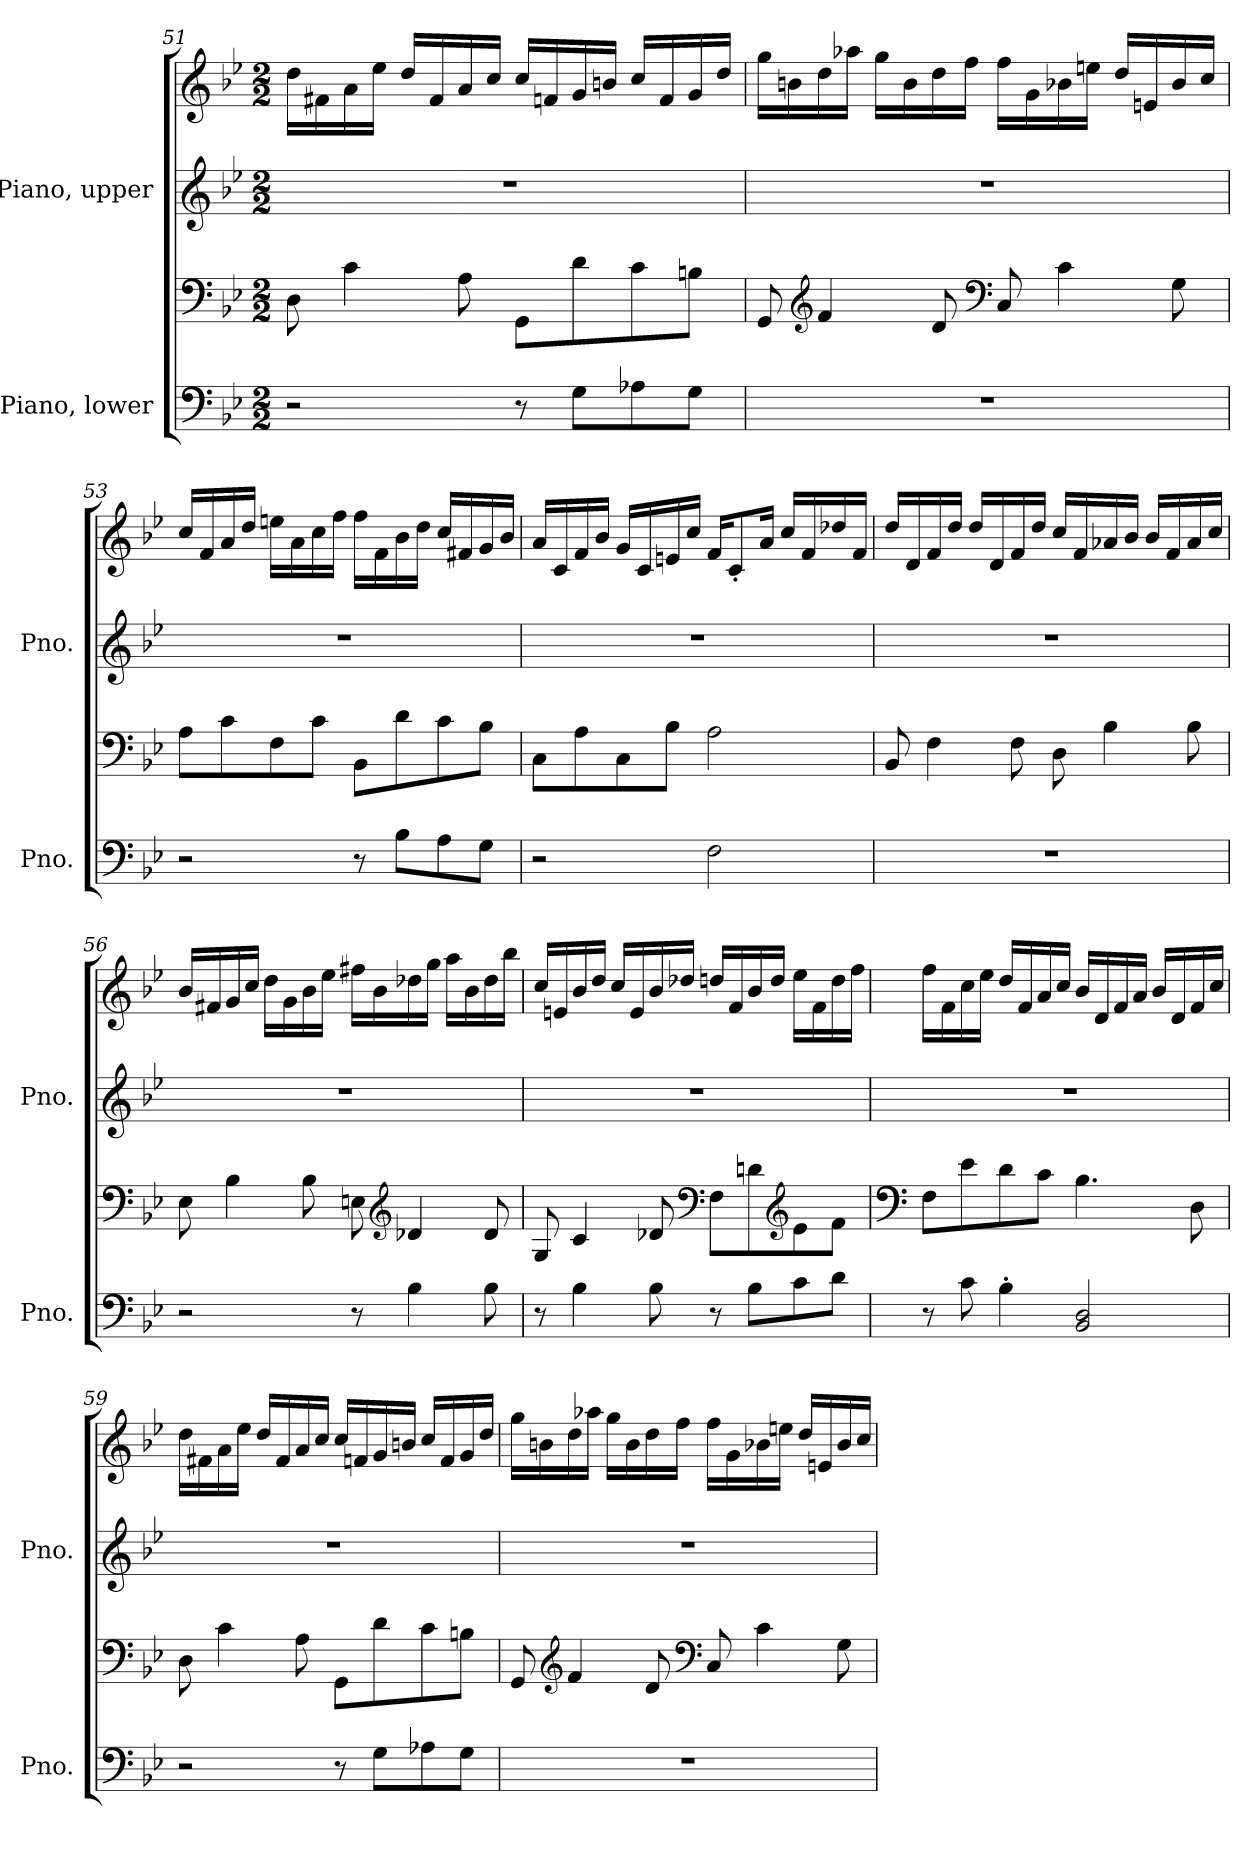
**kern	**kern	**kern	**kern
*part2	*part2	*part1	*part1
*staff4	*staff3	*staff2	*staff1
*I"Piano, lower	*	*I"Piano, upper	*
*I'Pno.	*	*I'Pno.	*
!!LO:PB:g=z
*clefF4	*clefF4	*clefG2	*clefG2
*k[b-e-]	*k[b-e-]	*k[b-e-]	*k[b-e-]
*M2/2	*M2/2	*M2/2	*M2/2
=51	=51	=51	=51
2r	8D\	1r	16dd\LL
.	.	.	16f#X\
.	4c\	.	16a\
.	.	.	16ee-\JJ
.	.	.	16dd/LL
.	.	.	16f#/
.	8A\	.	16a/
.	.	.	16cc/JJ
8r	8GG\L	.	16cc/LL
.	.	.	16fn/
8G\L	8d\	.	16g/
.	.	.	16bn/JJ
8A-X\	8c\	.	16cc/LL
.	.	.	16f/
8G\J	8Bn\J	.	16g/
.	.	.	16dd/JJ
=52	=52	=52	=52
1r	8GG/	1r	16gg\LL
.	.	.	16bn\
*	*clefG2	*	*
.	4f/	.	16dd\
.	.	.	16aa-X\JJ
.	.	.	16gg\LL
.	.	.	16b\
.	8d/	.	16dd\
.	.	.	16ff\JJ
*	*clefF4	*	*
.	8C/	.	16ff\LL
.	.	.	16g\
.	4c\	.	16b-X\
.	.	.	16een\JJ
.	.	.	16dd/LL
.	.	.	16en/
.	8G\	.	16b-/
.	.	.	16cc/JJ
!!LO:LB:g=z
=53	=53	=53	=53
2r	8A\L	1r	16cc/LL
.	.	.	16f/
.	8c\	.	16a/
.	.	.	16dd/JJ
.	8F\	.	16een\LL
.	.	.	16a\
.	8c\J	.	16cc\
.	.	.	16ff\JJ
8r	8BB-\L	.	16ff\LL
.	.	.	16f\
8B-\L	8d\	.	16b-\
.	.	.	16dd\JJ
8A\	8c\	.	16cc/LL
.	.	.	16f#X/
8G\J	8B-\J	.	16g/
.	.	.	16b-/JJ
=54	=54	=54	=54
2r	8C\L	1r	16a/LL
.	.	.	16c/
.	8A\	.	16f/
.	.	.	16b-/JJ
.	8C\	.	16g/LL
.	.	.	16c/
.	8B-\J	.	16en/
.	.	.	16cc/JJ
2F\	2A\	.	16f/KL
.	.	.	8c'/
.	.	.	16a/Jk
.	.	.	16cc/LL
.	.	.	16f/
.	.	.	16dd-X/
.	.	.	16f/JJ
!!LO:LB:g=z
=55	=55	=55	=55
1r	8BB-/	1r	16dd/LL
.	.	.	16d/
.	4F\	.	16f/
.	.	.	16dd/JJ
.	.	.	16dd/LL
.	.	.	16d/
.	8F\	.	16f/
.	.	.	16dd/JJ
.	8D\	.	16cc/LL
.	.	.	16f/
.	4B-\	.	16a-X/
.	.	.	16b-/JJ
.	.	.	16b-/LL
.	.	.	16f/
.	8B-\	.	16a-/
.	.	.	16cc/JJ
=56	=56	=56	=56
2r	8E-\	1r	16b-/LL
.	.	.	16f#X/
.	4B-\	.	16g/
.	.	.	16cc/JJ
.	.	.	16dd\LL
.	.	.	16g\
.	8B-\	.	16b-\
.	.	.	16ee-\JJ
8r	8En\	.	16ff#X\LL
.	.	.	16b-\
*	*clefG2	*	*
4B-\	4d-X/	.	16dd-X\
.	.	.	16gg\JJ
.	.	.	16aa\LL
.	.	.	16b-\
8B-\	8d-/	.	16dd-\
.	.	.	16bb-\JJ
!!LO:PB:g=z
=57	=57	=57	=57
8r	8G/	1r	16cc/LL
.	.	.	16en/
4B-\	4c/	.	16b-/
.	.	.	16dd/JJ
.	.	.	16cc/LL
.	.	.	16e/
8B-\	8d-X/	.	16b-/
.	.	.	16dd-X/JJ
*	*clefF4	*	*
8r	8F\L	.	16ddn/LL
.	.	.	16f/
8B-\L	8dn\	.	16b-/
.	.	.	16dd/JJ
*	*clefG2	*	*
8c\	8e-\	.	16ee-\LL
.	.	.	16f\
8d\J	8f\J	.	16dd\
.	.	.	16ff\JJ
=58	=58	=58	=58
*	*clefF4	*	*
8r	8F\L	1r	16ff\LL
.	.	.	16f\
8c\	8e-\	.	16cc\
.	.	.	16ee-\JJ
4B-'\	8d\	.	16dd/LL
.	.	.	16f/
.	8c\J	.	16a/
.	.	.	16cc/JJ
2BB-/ 2D/	4.B-\	.	16b-/LL
.	.	.	16d/
.	.	.	16f/
.	.	.	16a/JJ
.	.	.	16b-/LL
.	.	.	16d/
.	8D\	.	16f/
.	.	.	16cc/JJ
!!LO:LB:g=z
=59	=59	=59	=59
2r	8D\	1r	16dd\LL
.	.	.	16f#X\
.	4c\	.	16a\
.	.	.	16ee-\JJ
.	.	.	16dd/LL
.	.	.	16f#/
.	8A\	.	16a/
.	.	.	16cc/JJ
8r	8GG\L	.	16cc/LL
.	.	.	16fn/
8G\L	8d\	.	16g/
.	.	.	16bn/JJ
8A-X\	8c\	.	16cc/LL
.	.	.	16f/
8G\J	8Bn\J	.	16g/
.	.	.	16dd/JJ
=60	=60	=60	=60
1r	8GG/	1r	16gg\LL
.	.	.	16bn\
*	*clefG2	*	*
.	4f/	.	16dd\
.	.	.	16aa-X\JJ
.	.	.	16gg\LL
.	.	.	16b\
.	8d/	.	16dd\
.	.	.	16ff\JJ
*	*clefF4	*	*
.	8C/	.	16ff\LL
.	.	.	16g\
.	4c\	.	16b-X\
.	.	.	16een\JJ
.	.	.	16dd/LL
.	.	.	16en/
.	8G\	.	16b-/
.	.	.	16cc/JJ
=	=	=	=
*-	*-	*-	*-
